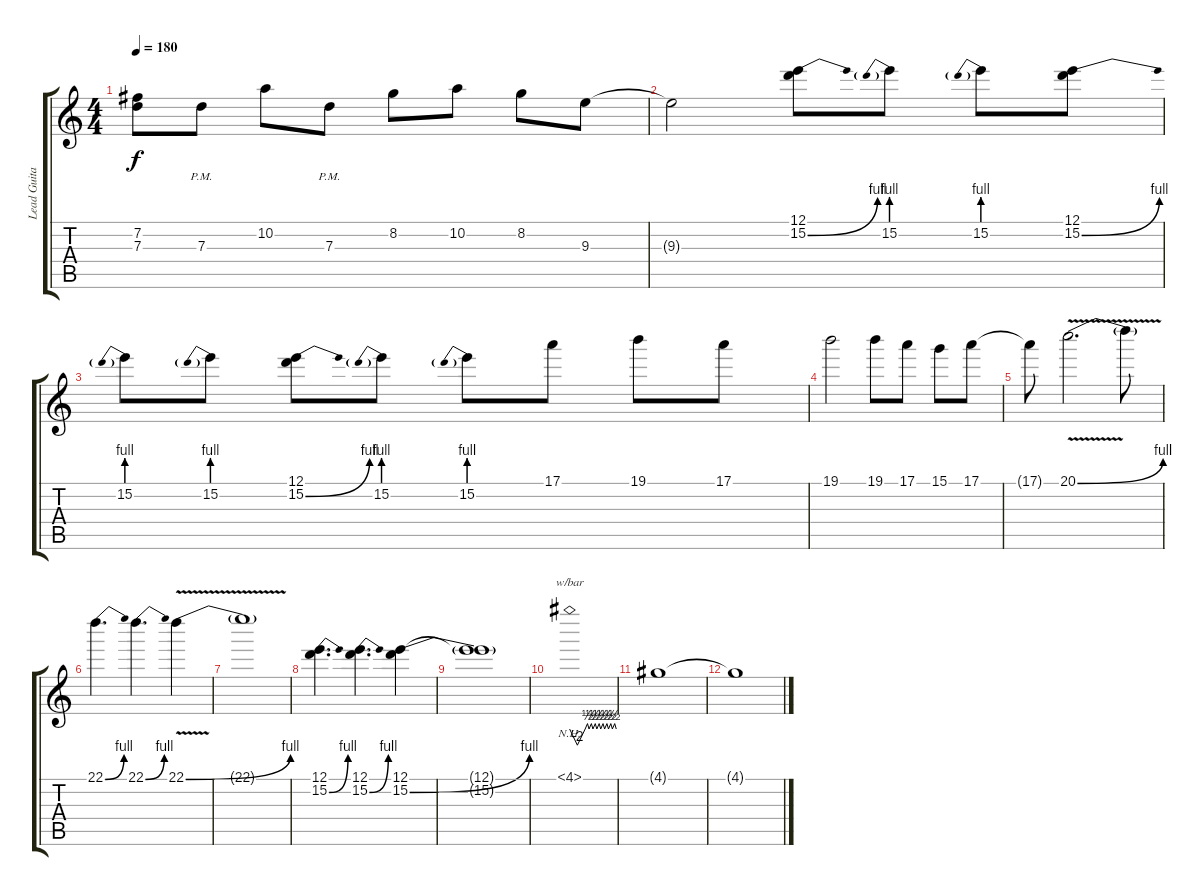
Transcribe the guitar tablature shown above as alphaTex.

\track ("Lead Guitar" "Lead Guita") {instrument distortionguitar}
\staff {score tabs}
\tuning (E4 B3 G3 D3 A2 E2) {hide}
\ts (4 4)
\tempo 180
\clef g2
\ks c
(7.2{t} 7.3{t}).8{dy f} 7.3{pm}.8 10.2.8 7.3{pm}.8 8.2.8 10.2.8 8.2.8 9.3.8 |
9.3{t}.2 (12.1 15.2{be (bend 0 0 60 4)}).8 15.2{be (prebend 0 4 60 4)}.8 15.2{be (prebend 0 4 60 4)}.8 (12.1 15.2{be (bend 0 0 60 4)}).8 |
15.2{be (prebend 0 4 60 4)}.8 15.2{be (prebend 0 4 60 4)}.8 (12.1 15.2{be (bend 0 0 60 4)}).8 15.2{be (prebend 0 4 60 4)}.8 15.2{be (prebend 0 4 60 4)}.8 17.1.8 19.1.8 17.1.8 |
19.1.2 19.1.8 17.1.8 15.1.8 17.1.8 |
17.1{t}.8 20.1{be (bend 0 0 60 4) v}.2{d} 20.1{t}.8 |
22.1{be (bend 0 0 60 4)}.4{d} 22.1{be (bend 0 0 60 4)}.4{d} 22.1{be (bend 0 0 60 4) v}.4 |
22.1{t}.1 |
(12.1 15.2{be (bend 0 0 60 4)}).4{d} (12.1 15.2{be (bend 0 0 60 4)}).4{d} (12.1 15.2{be (bend 0 0 60 4)}).4 |
(12.1{t} 15.2{t}).1 |
4.1{nh}.1{tbe (custom default 0 0 10 -8 20 0 23 2 25 0 28 2 30 0 33 2 35 0 38 2 40 0 43 2 45 0 48 2 50 0 53 2 55 0 58 2 60 0)} |
4.1{t}.1 |
4.1{t}.1
